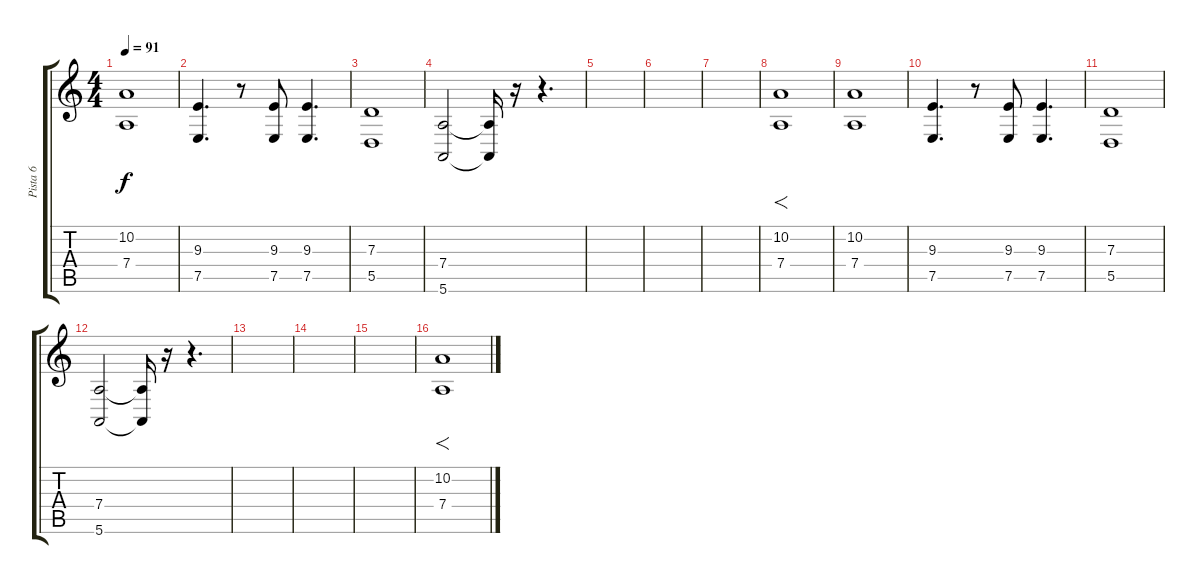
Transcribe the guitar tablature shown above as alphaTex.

\track ("Pista 6" "Pista 6") {instrument trombone}
\staff {score tabs}
\tuning (E4 B3 G3 D3 A2 E2) {hide}
\ts (4 4)
\tempo 91
\clef g2
\ks c
(10.2 7.4).1{dy f} |
(9.3 7.5).4{d} r.8 (9.3 7.5).8 (9.3 7.5).4{d} |
(7.3 5.5).1 |
(7.4 5.6).2 (7.4{t} 5.6{t}).16 r.16 r.4{d} |
|
|
|
(10.2 7.4).1{f} |
(10.2 7.4).1 |
(9.3 7.5).4{d} r.8 (9.3 7.5).8 (9.3 7.5).4{d} |
(7.3 5.5).1 |
(7.4 5.6).2 (7.4{t} 5.6{t}).16 r.16 r.4{d} |
|
|
|
(10.2 7.4).1{f}
